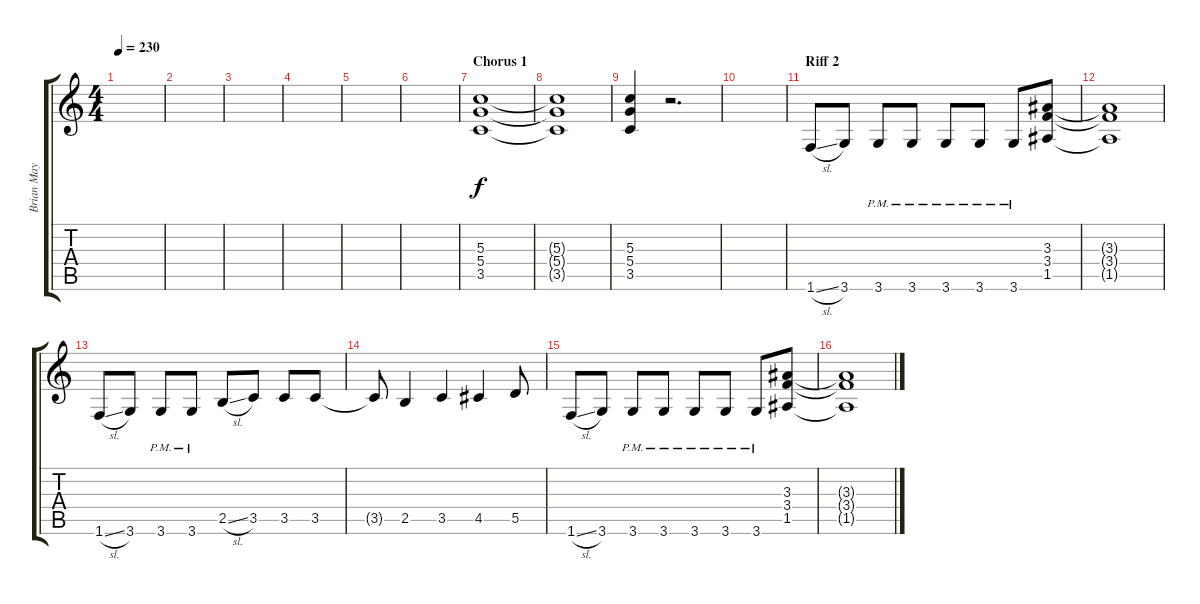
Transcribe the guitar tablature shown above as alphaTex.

\track ("Brian May Rhythm" "Brian May ") {instrument distortionguitar}
\staff {score tabs}
\tuning (E4 B3 G3 D3 A2 E2) {hide}
\ts (4 4)
\tempo 230
\clef g2
\ks c
|
|
|
|
|
|
\section ("" "Chorus 1")
(5.3 5.4 3.5).1 |
(5.3{t} 5.4{t} 3.5{t}).1 |
(5.3 5.4 3.5).4 r.2{d} |
|
\section ("" "Riff 2")
1.6{sl}.8 3.6.8 3.6{pm}.8 3.6{pm}.8 3.6{pm}.8 3.6{pm}.8 3.6{pm}.8 (3.3 3.4 1.5).8 |
(3.3{t} 3.4{t} 1.5{t}).1 |
1.6{sl}.8 3.6.8 3.6{pm}.8 3.6{pm}.8 2.5{sl}.8 3.5.8 3.5.8 3.5.8 |
3.5{t}.8 2.5.4 3.5.4 4.5.4 5.5.8 |
1.6{sl}.8 3.6.8 3.6{pm}.8 3.6{pm}.8 3.6{pm}.8 3.6{pm}.8 3.6{pm}.8 (3.3 3.4 1.5).8 |
(3.3{t} 3.4{t} 1.5{t}).1
